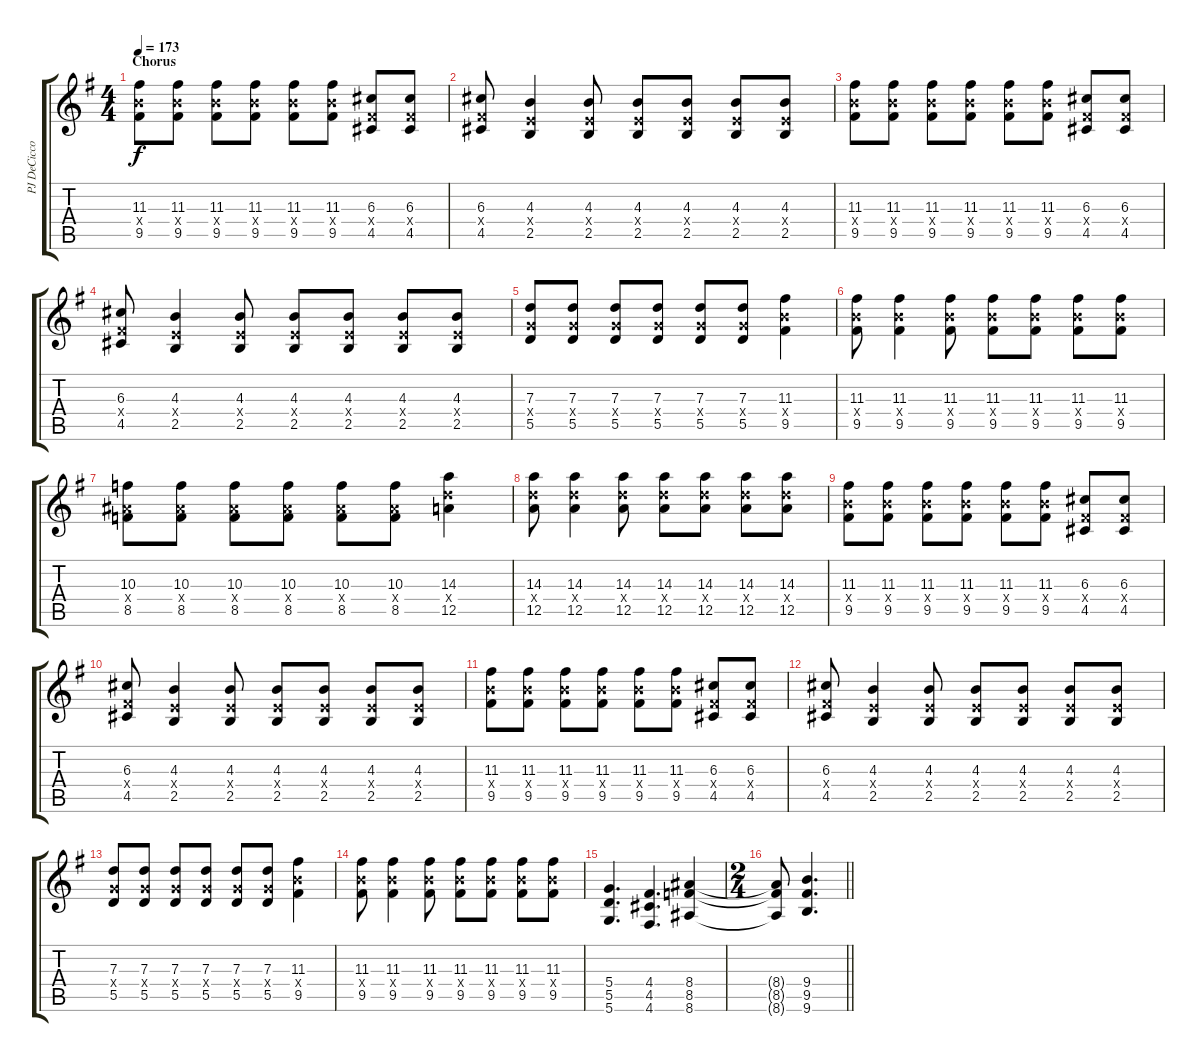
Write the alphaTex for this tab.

\track ("PJ DeCicco" "PJ DeCicco") {instrument distortionguitar}
\staff {score tabs}
\tuning (E4 B3 G3 D3 A2 D2) {hide}
\ts (4 4)
\section ("" "Chorus")
\tempo 173
\clef g2
\ks g
(11.3 9.4{x} 9.5).8{dy f} (11.3 9.4{x} 9.5).8 (11.3 9.4{x} 9.5).8 (11.3 9.4{x} 9.5).8 (11.3 9.4{x} 9.5).8 (11.3 9.4{x} 9.5).8 (6.3 4.4{x} 4.5).8 (6.3 4.4{x} 4.5).8 |
(6.3 4.4{x} 4.5).8 (4.3 2.4{x} 2.5).4 (4.3 2.4{x} 2.5).8 (4.3 2.4{x} 2.5).8 (4.3 2.4{x} 2.5).8 (4.3 2.4{x} 2.5).8 (4.3 2.4{x} 2.5).8 |
(11.3 9.4{x} 9.5).8 (11.3 9.4{x} 9.5).8 (11.3 9.4{x} 9.5).8 (11.3 9.4{x} 9.5).8 (11.3 9.4{x} 9.5).8 (11.3 9.4{x} 9.5).8 (6.3 4.4{x} 4.5).8 (6.3 4.4{x} 4.5).8 |
(6.3 4.4{x} 4.5).8 (4.3 2.4{x} 2.5).4 (4.3 2.4{x} 2.5).8 (4.3 2.4{x} 2.5).8 (4.3 2.4{x} 2.5).8 (4.3 2.4{x} 2.5).8 (4.3 2.4{x} 2.5).8 |
(7.3 5.4{x} 5.5).8 (7.3 5.4{x} 5.5).8 (7.3 5.4{x} 5.5).8 (7.3 5.4{x} 5.5).8 (7.3 5.4{x} 5.5).8 (7.3 5.4{x} 5.5).8 (11.3 9.4{x} 9.5).4 |
(11.3 9.4{x} 9.5).8 (11.3 9.4{x} 9.5).4 (11.3 9.4{x} 9.5).8 (11.3 9.4{x} 9.5).8 (11.3 9.4{x} 9.5).8 (11.3 9.4{x} 9.5).8 (11.3 9.4{x} 9.5).8 |
(10.3 8.4{x} 8.5).8 (10.3 8.4{x} 8.5).8 (10.3 8.4{x} 8.5).8 (10.3 8.4{x} 8.5).8 (10.3 8.4{x} 8.5).8 (10.3 8.4{x} 8.5).8 (14.3 12.4{x} 12.5).4 |
(14.3 12.4{x} 12.5).8 (14.3 12.4{x} 12.5).4 (14.3 12.4{x} 12.5).8 (14.3 12.4{x} 12.5).8 (14.3 12.4{x} 12.5).8 (14.3 12.4{x} 12.5).8 (14.3 12.4{x} 12.5).8 |
(11.3 9.4{x} 9.5).8 (11.3 9.4{x} 9.5).8 (11.3 9.4{x} 9.5).8 (11.3 9.4{x} 9.5).8 (11.3 9.4{x} 9.5).8 (11.3 9.4{x} 9.5).8 (6.3 4.4{x} 4.5).8 (6.3 4.4{x} 4.5).8 |
(6.3 4.4{x} 4.5).8 (4.3 2.4{x} 2.5).4 (4.3 2.4{x} 2.5).8 (4.3 2.4{x} 2.5).8 (4.3 2.4{x} 2.5).8 (4.3 2.4{x} 2.5).8 (4.3 2.4{x} 2.5).8 |
(11.3 9.4{x} 9.5).8 (11.3 9.4{x} 9.5).8 (11.3 9.4{x} 9.5).8 (11.3 9.4{x} 9.5).8 (11.3 9.4{x} 9.5).8 (11.3 9.4{x} 9.5).8 (6.3 4.4{x} 4.5).8 (6.3 4.4{x} 4.5).8 |
(6.3 4.4{x} 4.5).8 (4.3 2.4{x} 2.5).4 (4.3 2.4{x} 2.5).8 (4.3 2.4{x} 2.5).8 (4.3 2.4{x} 2.5).8 (4.3 2.4{x} 2.5).8 (4.3 2.4{x} 2.5).8 |
(7.3 5.4{x} 5.5).8 (7.3 5.4{x} 5.5).8 (7.3 5.4{x} 5.5).8 (7.3 5.4{x} 5.5).8 (7.3 5.4{x} 5.5).8 (7.3 5.4{x} 5.5).8 (11.3 9.4{x} 9.5).4 |
(11.3 9.4{x} 9.5).8 (11.3 9.4{x} 9.5).4 (11.3 9.4{x} 9.5).8 (11.3 9.4{x} 9.5).8 (11.3 9.4{x} 9.5).8 (11.3 9.4{x} 9.5).8 (11.3 9.4{x} 9.5).8 |
(5.4 5.5 5.6).4{d} (4.4 4.5 4.6).4{d} (8.4 8.5 8.6).4 |
\ts (2 4)
\barLineRight lightlight
(8.4{t} 8.5{t} 8.6{t}).8 (9.4 9.5 9.6).4{d}
